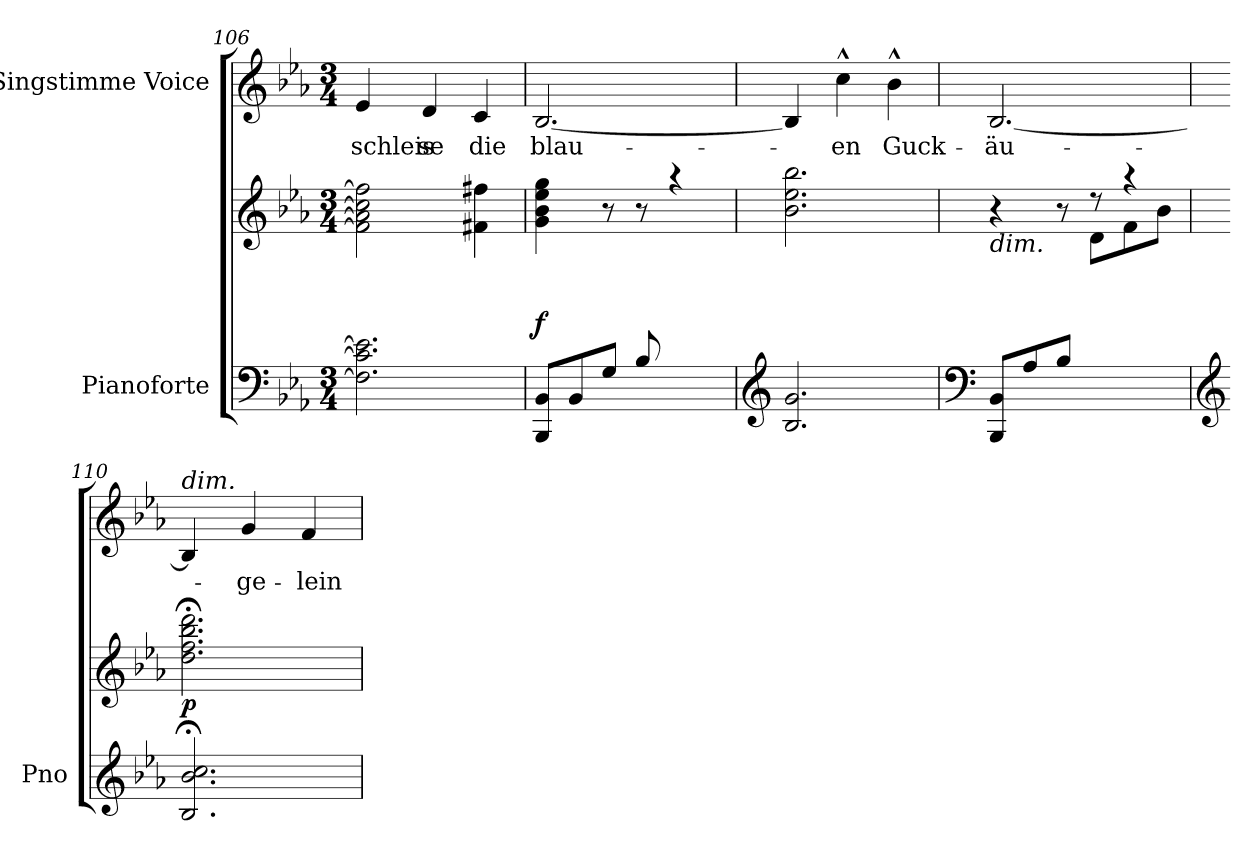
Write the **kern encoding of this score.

**kern	**kern	**dynam	**kern	**text
*part2	*part2	*part2	*part1	*part1
*staff3	*staff2	*staff2/3	*staff1	*staff1
*I"Pianoforte	*	*	*I"Singstimme Voice	*
*I'Pno	*	*	*	*
*clefF4	*clefG2	*	*clefG2	*
*k[b-e-a-]	*k[b-e-a-]	*	*k[b-e-a-]	*
*M3/4	*M3/4	*	*M3/4	*
=106	=106	=106	=106	=106
2.F\] 2.c\] 2.e-\]	2f\] 2a\] 2cc\] 2ff\]	.	4e-/	schleis-
.	.	.	4d/	-se
.	4f#X\ 4ff#X\	.	4c/	die
=107	=107	=107	=107	=107
*	*^	*	*	*
!	!	!	!LO:DY:b	!	!
8BBB-/ 8BB-/L	4g\ 4b-\ 4ee-\ 4gg\	2ryy	f	[2.B-/	blau-
8BB-/	.	.	.	.	.
8G/J	8r	.	.	.	.
8B-/L	8r	.	.	.	.
4ryy	4r	8e-\	.	.	.
.	.	8b-\J	.	.	.
*	*v	*v	*	*	*
=108	=108	=108	=108	=108
*clefG2	*	*	*	*
2.B-/ 2.g/	2.b-\ 2.ee-\ 2.bb-\	.	4B-/]	.
.	.	.	4cc^^\	-en
.	.	.	4b-^^\	Guck-
=109	=109	=109	=109	=109
*clefF4	*	*	*	*
*	*^	*	*	*
!	!LO:TX:b:i:t=dim.	!	!	!	!
(>8BBB-/ 8BB-/L	4r	4.ryy	.	[2.B-/	-äu-
8A-/	.	.	.	.	.
8B-/J	8r	.	.	.	.
4.ryy	8r	8d\L	.	.	.
.	4r	8f\	.	.	.
.	.	8b-\J)	.	.	.
*	*v	*v	*	*	*
=110	=110	=110	=110	=110
*clefG2	*	*	*	*
*	*^	*	*	*
!	!	!	!	!LO:TX:i:t=dim.	!
!	!	!	!LO:DY:b	!	!
*	*v	*v	*	*	*
2.B-/;< 2.b-/;< 2.cc/;<	2.dd\;< 2.ff\;< 2.bb-\;< 2.ddd\;<	p	4B-/]	.
.	.	.	4g/	-ge-
.	.	.	4f/	-lein
=	=	=	=	=
*-	*-	*-	*-	*-
